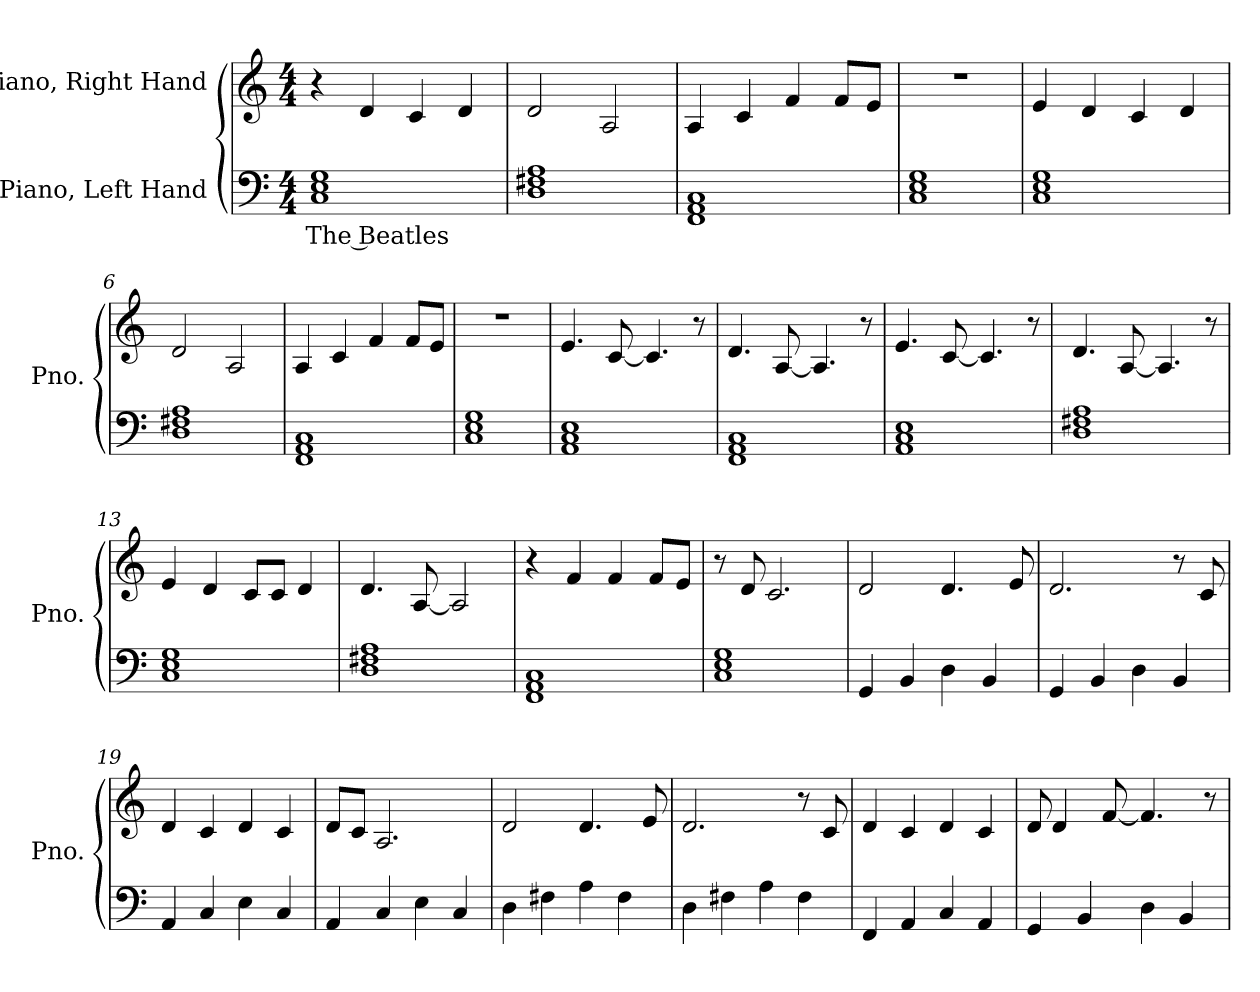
**kern	**text	**kern
*part2	*part2	*part1
*staff2	*staff2	*staff1
*I"Piano, Left Hand	*	*I"Piano, Right Hand
*I'Pno.	*	*I'Pno.
*clefF4	*	*clefG2
*k[]	*	*k[]
*M4/4	*	*M4/4
*MM170	*	*MM170
=1	=1	=1
!	!LO:LY:b	!
1C 1E 1G	The Beatles	4r
.	.	4d/
.	.	4c/
.	.	4d/
=2	=2	=2
1D 1F#X 1A	.	2d/
.	.	2A/
=3	=3	=3
1FF 1AA 1C	.	4A/
.	.	4c/
.	.	4f/
.	.	8f/L
.	.	8e/J
=4	=4	=4
1C 1E 1G	.	1r
=5	=5	=5
1C 1E 1G	.	4e/
.	.	4d/
.	.	4c/
.	.	4d/
=6	=6	=6
1D 1F#X 1A	.	2d/
.	.	2A/
=7	=7	=7
1FF 1AA 1C	.	4A/
.	.	4c/
.	.	4f/
.	.	8f/L
.	.	8e/J
=8	=8	=8
1C 1E 1G	.	1r
!!LO:LB:g=z
=9	=9	=9
1AA 1C 1E	.	4.e/
.	.	[8c/
.	.	4.c/]
.	.	8r
=10	=10	=10
1FF 1AA 1C	.	4.d/
.	.	[8A/
.	.	4.A/]
.	.	8r
=11	=11	=11
1AA 1C 1E	.	4.e/
.	.	[8c/
.	.	4.c/]
.	.	8r
=12	=12	=12
1D 1F#X 1A	.	4.d/
.	.	[8A/
.	.	4.A/]
.	.	8r
=13	=13	=13
1C 1E 1G	.	4e/
.	.	4d/
.	.	8c/L
.	.	8c/J
.	.	4d/
=14	=14	=14
1D 1F#X 1A	.	4.d/
.	.	[8A/
.	.	2A/]
=15	=15	=15
1FF 1AA 1C	.	4r
.	.	4f/
.	.	4f/
.	.	8f/L
.	.	8e/J
!!LO:LB:g=z
=16	=16	=16
1C 1E 1G	.	8r
.	.	8d/
.	.	2.c/
=17	=17	=17
4GG/	.	2d/
4BB/	.	.
4D\	.	4.d/
4BB/	.	.
.	.	8e/
=18	=18	=18
4GG/	.	2.d/
4BB/	.	.
4D\	.	.
4BB/	.	8r
.	.	8c/
=19	=19	=19
4AA/	.	4d/
4C/	.	4c/
4E\	.	4d/
4C/	.	4c/
=20	=20	=20
4AA/	.	8d/L
.	.	8c/J
4C/	.	2.A/
4E\	.	.
4C/	.	.
=21	=21	=21
4D\	.	2d/
4F#X\	.	.
4A\	.	4.d/
4F#\	.	.
.	.	8e/
=22	=22	=22
4D\	.	2.d/
4F#X\	.	.
4A\	.	.
4F#\	.	8r
.	.	8c/
!!LO:LB:g=z
=23	=23	=23
4FF/	.	4d/
4AA/	.	4c/
4C/	.	4d/
4AA/	.	4c/
=24	=24	=24
4GG/	.	8d/
.	.	4d/
4BB/	.	.
.	.	[8f/
4D\	.	4.f/]
4BB/	.	.
.	.	8r
=	=	=
*-	*-	*-
